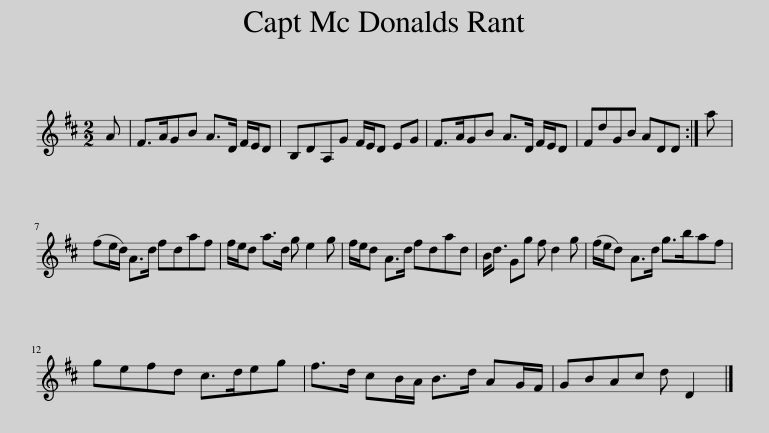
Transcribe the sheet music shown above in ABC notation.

X:1
L:1/8
M:2/2
I:linebreak $
K:D
V:1 treble
V:1
 A | F>AGB A>D F/E/D | B,DA,G F/E/D EG | F>AGB A>D F/E/D | FdGB ADD :| %5
 a |$ (fe/d/) A>d fdaf | f/e/d a>d g e2 g | f/e/d A>d fdad | B<d Gg f d2 g | %10
 (f/e/d) A>d g>baf |$ gefd c>deg | f>d cB/A/ B>d AG/F/ | GBAc d D2 |] %14
